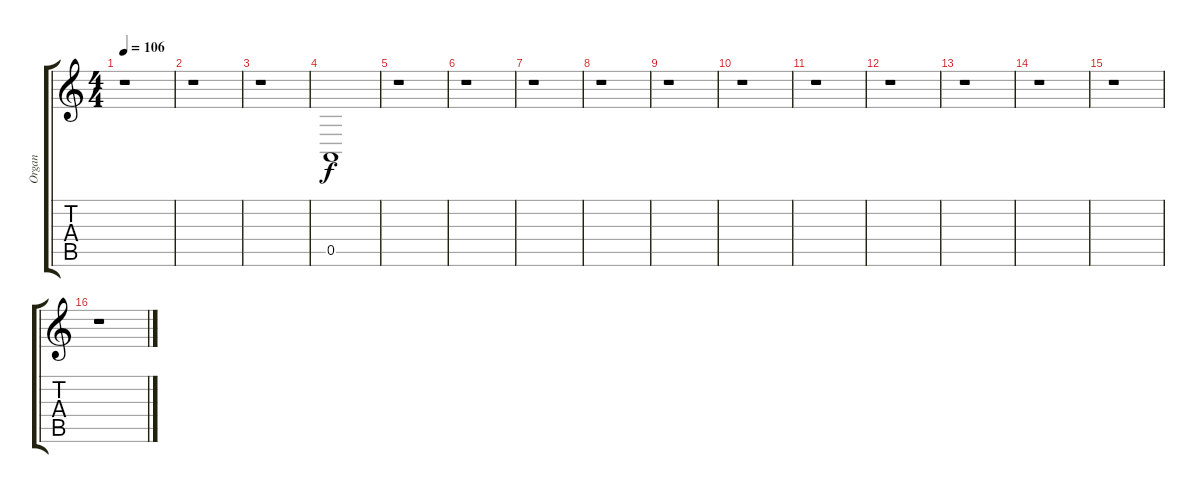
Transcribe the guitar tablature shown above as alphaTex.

\track ("Organ" "Organ") {instrument drawbarorgan}
\staff {score tabs}
\tuning (E4 B3 G3 D3 A2 E2) {hide}
\ts (4 4)
\tempo 106
\clef g2
\ks c
r.1{dy f} |
r.1 |
r.1 |
0.5.1 |
r.1 |
r.1 |
r.1 |
r.1 |
r.1 |
r.1 |
r.1 |
r.1 |
r.1 |
r.1 |
r.1 |
r.1
